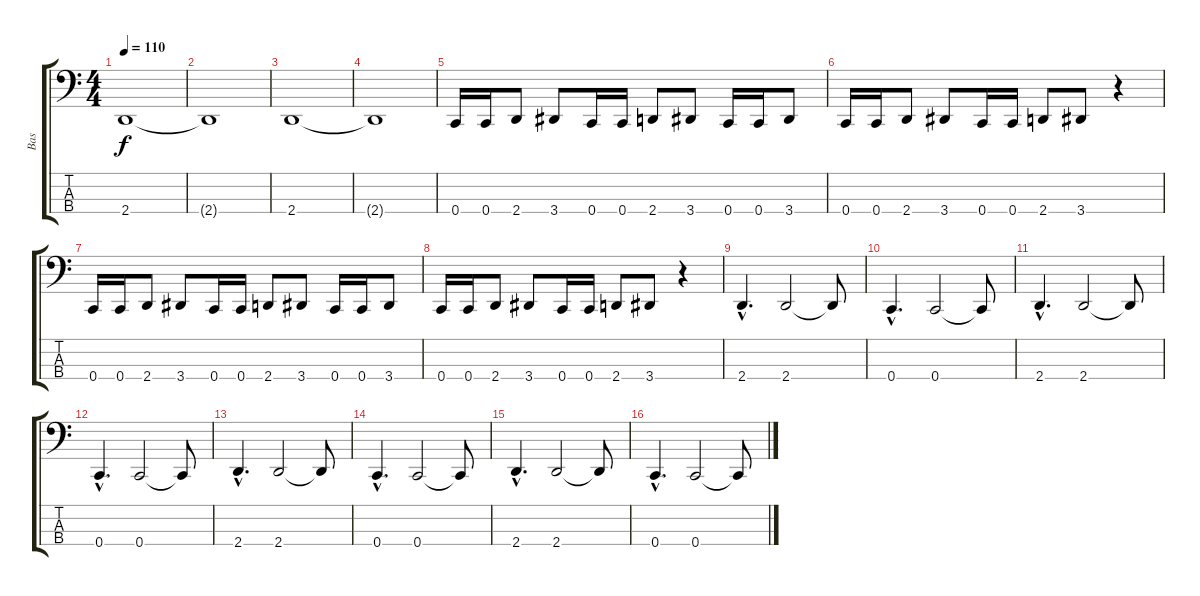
\track ("Bas" "Bas") {instrument electricbasspick}
\staff {score tabs}
\tuning (F2 C2 G1 C1) {hide}
\ts (4 4)
\tempo 110
\clef f4
\ks c
2.4.1{dy f} |
2.4{t}.1 |
2.4.1 |
2.4{t}.1 |
0.4.16 0.4.16 2.4.8 3.4.8 0.4.16 0.4.16 2.4.8 3.4.8 0.4.16 0.4.16 3.4.8 |
0.4.16 0.4.16 2.4.8 3.4.8 0.4.16 0.4.16 2.4.8 3.4.8 r.4 |
0.4.16 0.4.16 2.4.8 3.4.8 0.4.16 0.4.16 2.4.8 3.4.8 0.4.16 0.4.16 3.4.8 |
0.4.16 0.4.16 2.4.8 3.4.8 0.4.16 0.4.16 2.4.8 3.4.8 r.4 |
2.4{hac}.4{d} 2.4.2 2.4{t}.8 |
0.4{hac}.4{d} 0.4.2 0.4{t}.8 |
2.4{hac}.4{d} 2.4.2 2.4{t}.8 |
0.4{hac}.4{d} 0.4.2 0.4{t}.8 |
2.4{hac}.4{d} 2.4.2 2.4{t}.8 |
0.4{hac}.4{d} 0.4.2 0.4{t}.8 |
2.4{hac}.4{d} 2.4.2 2.4{t}.8 |
0.4{hac}.4{d} 0.4.2 0.4{t}.8
